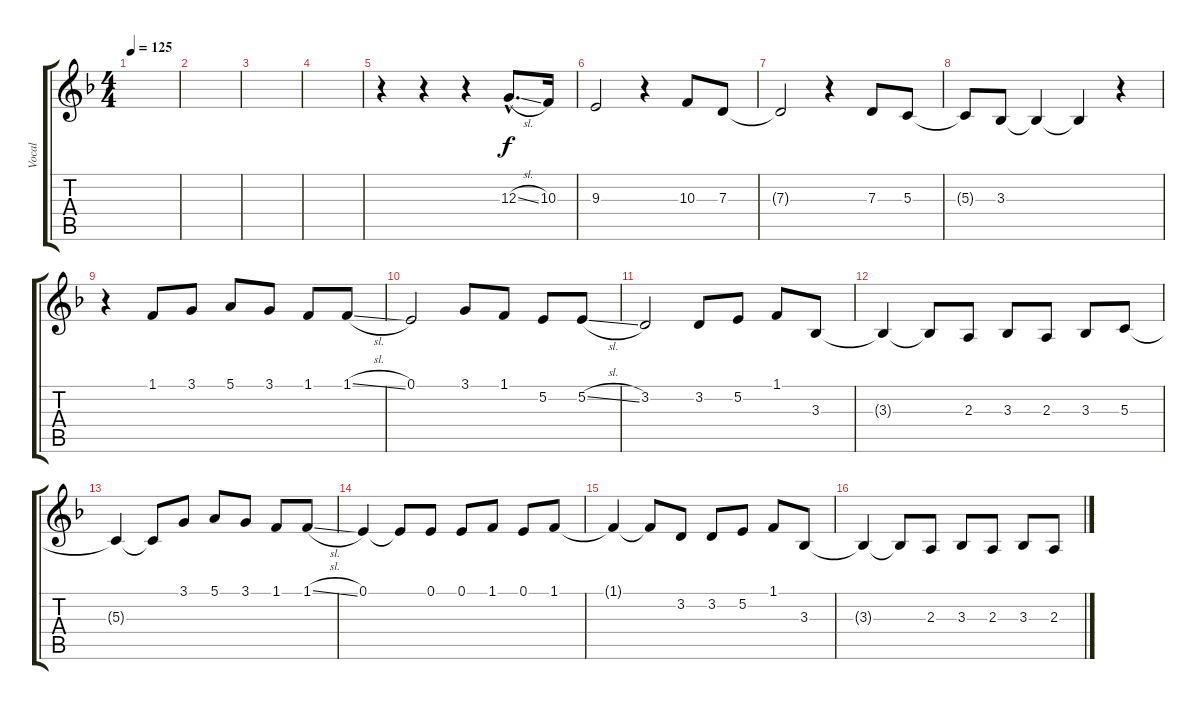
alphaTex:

\track ("Vocal" "Vocal") {instrument lead5charang}
\staff {score tabs}
\tuning (E4 B3 G3 D3 A2 E2) {hide}
\ts (4 4)
\tempo 125
\clef g2
\ks f
|
|
|
|
r.4 r.4 r.4 12.3{sl hac}.8{d} 10.3.16 |
9.3.2 r.4 10.3.8 7.3.8 |
7.3{t}.2 r.4 7.3.8 5.3.8 |
5.3{t}.8 3.3.8 3.3{t}.4 3.3{t}.4 r.4 |
r.4 1.1.8 3.1.8 5.1.8 3.1.8 1.1.8 1.1{sl}.8 |
0.1.2 3.1.8 1.1.8 5.2.8 5.2{sl}.8 |
3.2.2 3.2.8 5.2.8 1.1.8 3.3.8 |
3.3{t}.4 3.3{t}.8 2.3.8 3.3.8 2.3.8 3.3.8 5.3.8 |
5.3{t}.4 5.3{t}.8 3.1.8 5.1.8 3.1.8 1.1.8 1.1{sl}.8 |
0.1.4 0.1{t}.8 0.1.8 0.1.8 1.1.8 0.1.8 1.1.8 |
1.1{t}.4 1.1{t}.8 3.2.8 3.2.8 5.2.8 1.1.8 3.3.8 |
3.3{t}.4 3.3{t}.8 2.3.8 3.3.8 2.3.8 3.3.8 2.3.8
